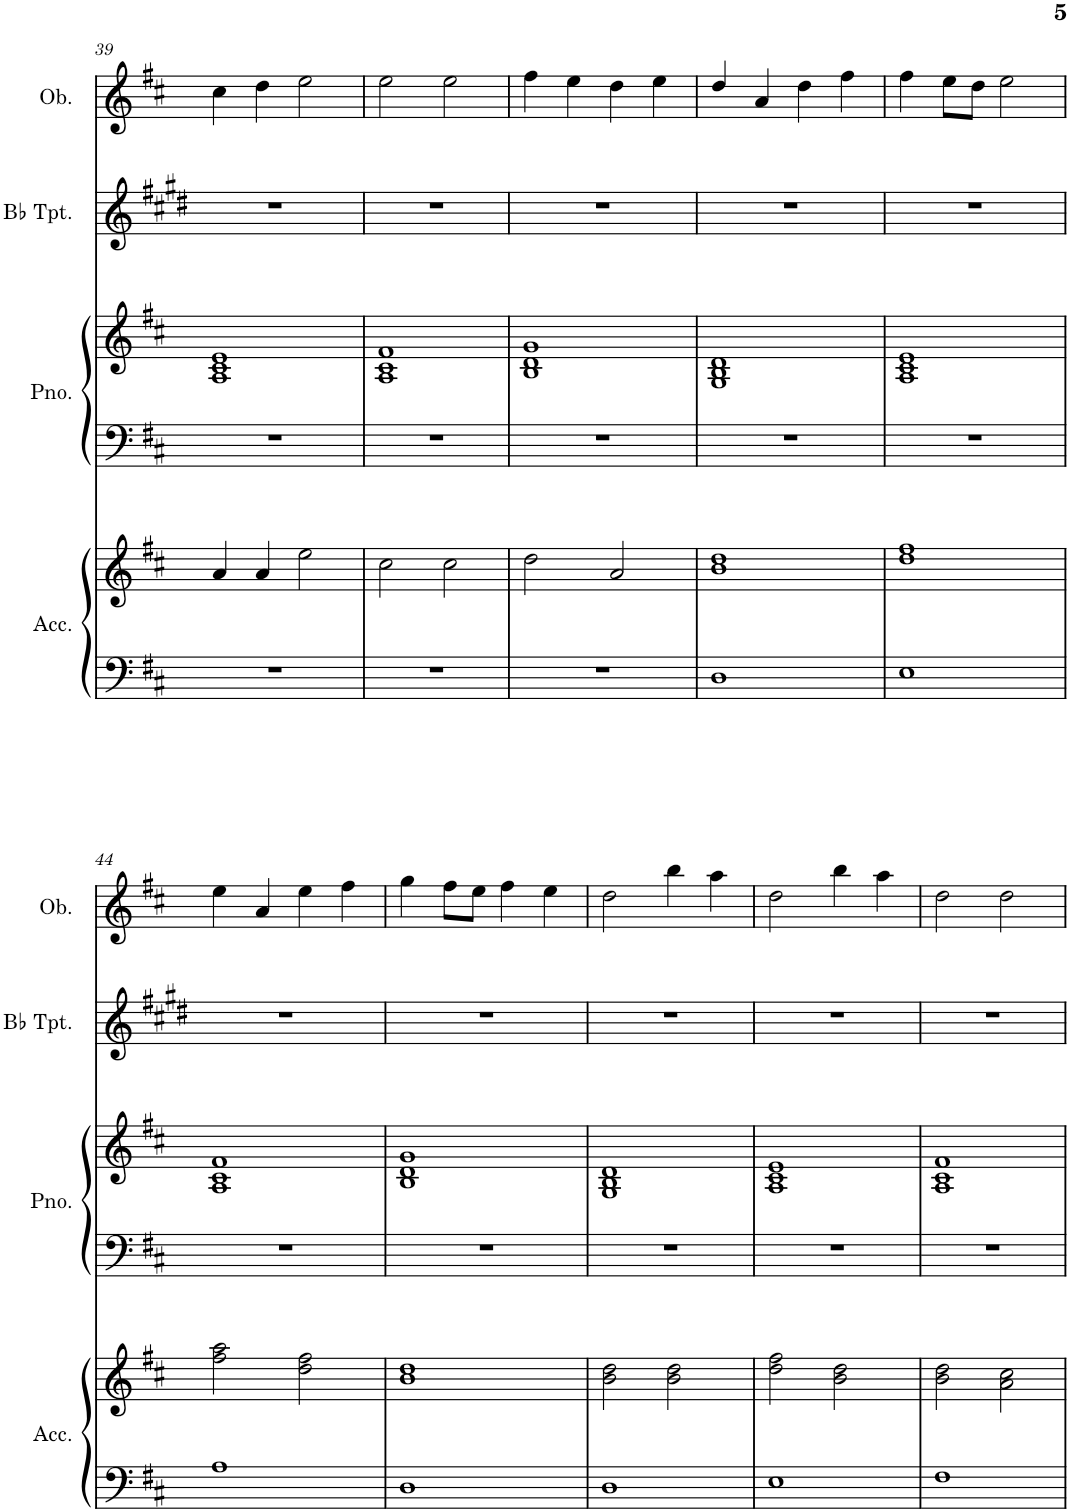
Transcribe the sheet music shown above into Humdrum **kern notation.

**kern	**kern	**kern	**kern	**kern	**kern
*part4	*part4	*part3	*part3	*part2	*part1
*staff6	*staff5	*staff4	*staff3	*staff2	*staff1
*I"Accordion	*	*I"Piano	*	*I"Bb Trumpet	*I"Oboe
*I'Acc.	*	*I'Pno.	*	*I'Bb Tpt.	*I'Ob.
!!LO:PB:g=z
*clefF4	*clefG2	*clefF4	*clefG2	*clefG2	*clefG2
*	*	*	*	*Trd1c2	*
*k[f#c#]	*k[f#c#]	*k[f#c#]	*k[f#c#]	*k[f#c#g#d#]	*k[f#c#]
*M4/4	*M4/4	*M4/4	*M4/4	*M4/4	*M4/4
=39	=39	=39	=39	=39	=39
1r	4a/	1r	1A 1c# 1e	1r	4cc#\
.	4a/	.	.	.	4dd\
.	2ee\	.	.	.	2ee\
=40	=40	=40	=40	=40	=40
1r	2cc#\	1r	1A 1c# 1f#	1r	2ee\
.	2cc#\	.	.	.	2ee\
=41	=41	=41	=41	=41	=41
1r	2dd\	1r	1B 1d 1g	1r	4ff#\
.	.	.	.	.	4ee\
.	2a/	.	.	.	4dd\
.	.	.	.	.	4ee\
=42	=42	=42	=42	=42	=42
1D	1b 1dd	1r	1G 1B 1d	1r	4dd/
.	.	.	.	.	4a/
.	.	.	.	.	4dd\
.	.	.	.	.	4ff#\
=43	=43	=43	=43	=43	=43
1E	1dd 1ff#	1r	1A 1c# 1e	1r	4ff#\
.	.	.	.	.	8ee\L
.	.	.	.	.	8dd\J
.	.	.	.	.	2ee\
!!LO:LB:g=z
=44	=44	=44	=44	=44	=44
1A	2ff#\ 2aa\	1r	1A 1c# 1f#	1r	4ee\
.	.	.	.	.	4a/
.	2dd\ 2ff#\	.	.	.	4ee\
.	.	.	.	.	4ff#\
=45	=45	=45	=45	=45	=45
1D	1b 1dd	1r	1B 1d 1g	1r	4gg\
.	.	.	.	.	8ff#\L
.	.	.	.	.	8ee\J
.	.	.	.	.	4ff#\
.	.	.	.	.	4ee\
=46	=46	=46	=46	=46	=46
1D	2b\ 2dd\	1r	1G 1B 1d	1r	2dd\
.	2b\ 2dd\	.	.	.	4bb\
.	.	.	.	.	4aa\
=47	=47	=47	=47	=47	=47
1E	2dd\ 2ff#\	1r	1A 1c# 1e	1r	2dd\
.	2b\ 2dd\	.	.	.	4bb\
.	.	.	.	.	4aa\
=48	=48	=48	=48	=48	=48
1F#	2b\ 2dd\	1r	1A 1c# 1f#	1r	2dd\
.	2a\ 2cc#\	.	.	.	2dd\
=	=	=	=	=	=
*-	*-	*-	*-	*-	*-
